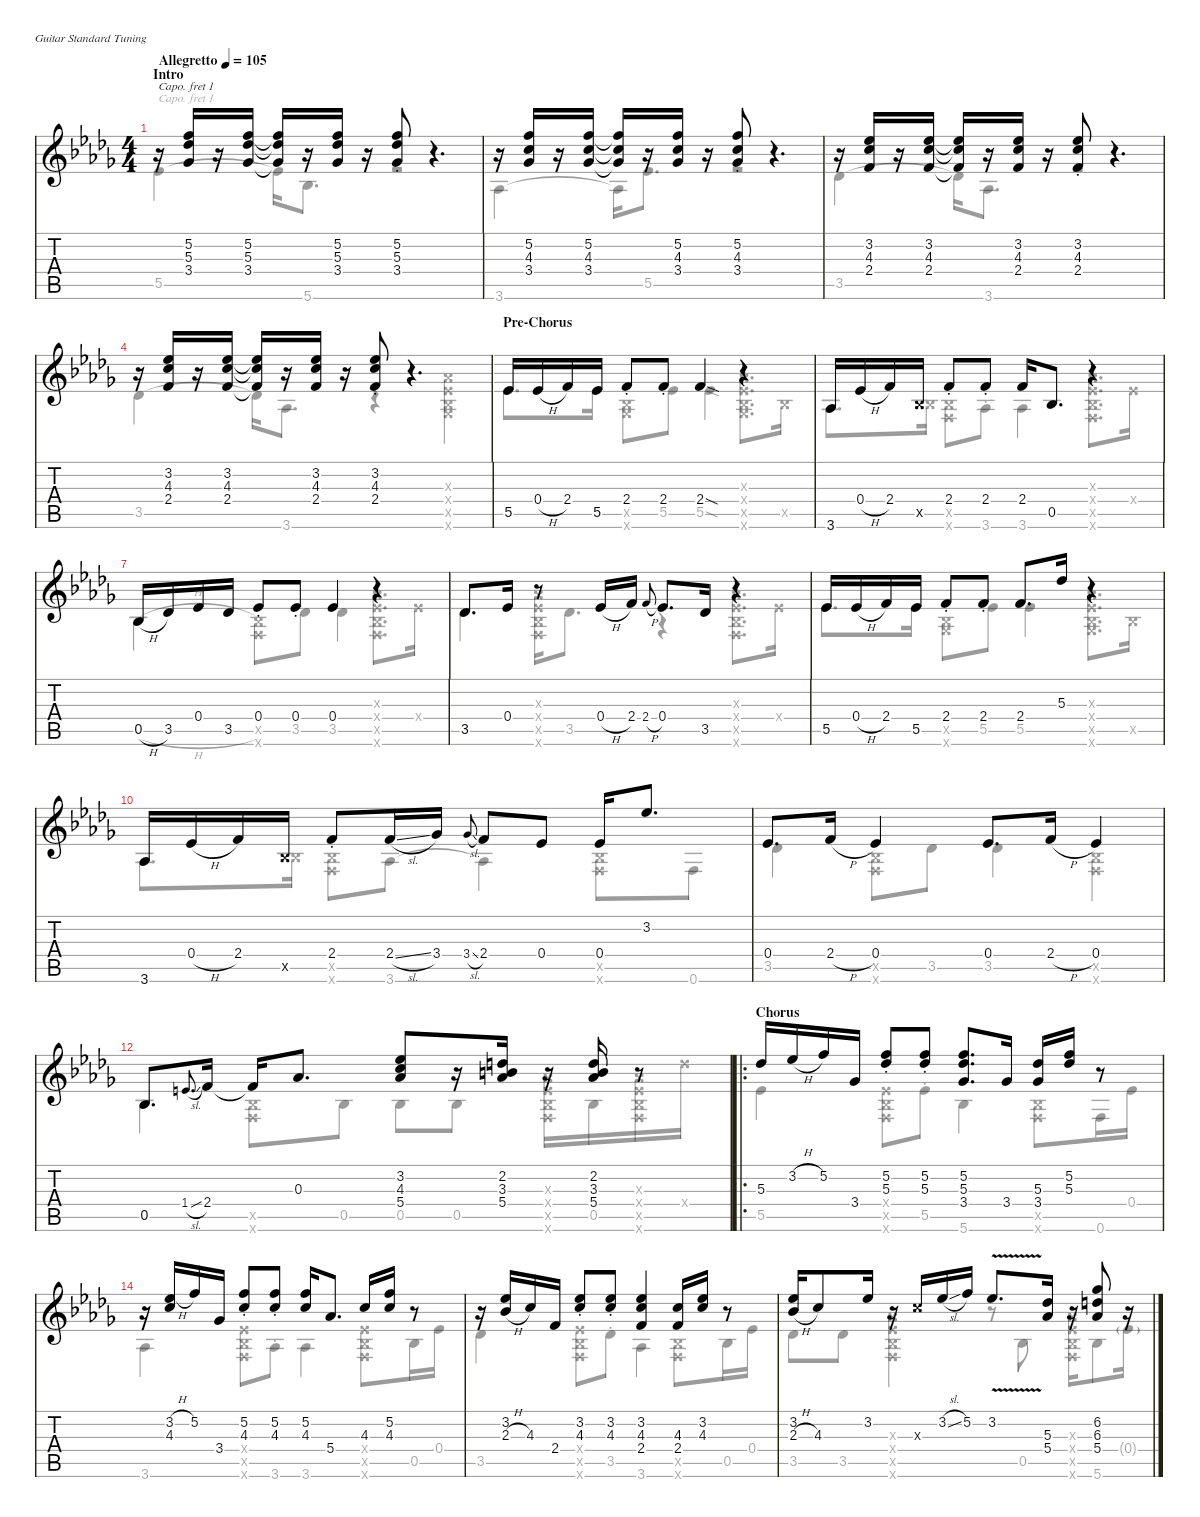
\defaultSystemsLayout 4
\hideDynamics
\bracketExtendMode nobrackets
\singleTrackTrackNamePolicy hidden
\multiTrackTrackNamePolicy hidden
\otherSystemsTrackNameOrientation horizontal
\extendBarLines
\defaultBarNumberDisplay FirstOfSystem
\track ("Steel Guitar" "s.guit.") {instrument acousticguitarsteel}
\staff {score tabs}
\capo 1
\tuning (E4 B3 G3 D3 A2 E2)
\voice
\ts (4 4)
\section ("" "Intro")
\tempo (105 "Allegretto")
\clef g2
\ks db
r.16{dy mf instrument acousticguitarsteel beam Up} (5.2{acc forcenatural} 5.3{acc b} 3.4{acc b}).16{beam Up} r.16{beam Up} (5.2{acc forcenatural} 5.3{acc b} 3.4{acc b}).16{beam Up} (5.2{t acc forcenatural} 5.3{t acc b} 3.4{t acc b}).16{beam Up} r.16{beam Up} (5.2{acc forcenatural} 5.3{acc b} 3.4{acc b}).16{beam Up} r.16{beam Up} (5.2{st acc forcenatural} 5.3{st acc b} 3.4{st acc b}).8{beam Up} r.4{d beam Up} |
r.16{beam Up} (5.2{acc forcenatural} 4.3{acc forcenatural} 3.4{acc b}).16{beam Up} r.16{beam Up} (5.2{acc forcenatural} 4.3{acc forcenatural} 3.4{acc b}).16{beam Up} (5.2{t acc forcenatural} 4.3{t acc forcenatural} 3.4{t acc b}).16{beam Up} r.16{beam Up} (5.2{acc forcenatural} 4.3{acc forcenatural} 3.4{acc b}).16{beam Up} r.16{beam Up} (5.2{st acc forcenatural} 4.3{st acc forcenatural} 3.4{st acc b}).8{beam Up} r.4{d beam Up} |
r.16{beam Up} (3.2{acc b} 4.3{acc forcenatural} 2.4{acc forcenatural}).16{beam Up} r.16{beam Up} (3.2{acc b} 4.3{acc forcenatural} 2.4{acc forcenatural}).16{beam Up} (3.2{t acc b} 4.3{t acc forcenatural} 2.4{t acc forcenatural}).16{beam Up} r.16{beam Up} (3.2{acc b} 4.3{acc forcenatural} 2.4{acc forcenatural}).16{beam Up} r.16{beam Up} (3.2{st acc b} 4.3{st acc forcenatural} 2.4{st acc forcenatural}).8{beam Up} r.4{d beam Up} |
r.16{beam Up} (3.2{acc b} 4.3{acc forcenatural} 2.4{acc forcenatural}).16{beam Up} r.16{beam Up} (3.2{acc b} 4.3{acc forcenatural} 2.4{acc forcenatural}).16{beam Up} (3.2{t acc b} 4.3{t acc forcenatural} 2.4{t acc forcenatural}).16{beam Up} r.16{beam Up} (3.2{acc b} 4.3{acc forcenatural} 2.4{acc forcenatural}).16{beam Up} r.16{beam Up} (3.2{st acc b} 4.3{st acc forcenatural} 2.4{st acc forcenatural}).8{beam Up} r.4{d beam Up} |
\section ("" "Pre-Chorus")
5.5{acc b}.16{beam Up} 0.4{h acc b}.16{beam Up} 2.4{acc forcenatural}.16{beam Up} 5.5{acc b}.16{beam Up} 2.4{st acc forcenatural}.8{beam Up} 2.4{st acc forcenatural}.8{beam Up} 2.4{sod acc forcenatural}.4{beam Up} r.4{beam Up} |
3.6{acc b}.16{beam Up} 0.4{h acc b}.16{beam Up} 2.4{acc forcenatural}.16{beam Up} 0.5{x acc b}.16{beam Up} 2.4{st acc forcenatural}.8{beam Up} 2.4{st acc forcenatural}.8{beam Up} 2.4{acc forcenatural}.16{beam Up} 0.5{acc b}.8{d beam Up} r.4{beam Up} |
0.5{h acc b}.16{beam Up} 3.5{acc b}.16{beam Up} 0.4{acc b}.16{beam Up} 3.5{acc b}.16{beam Up} 0.4{st acc b}.8{beam Up} 0.4{st acc b}.8{beam Up} 0.4{acc b}.4{beam Up} r.4{beam Up} |
3.5{acc b}.8{d beam Up} 0.4{acc b}.16{beam Up} r.8{beam Up} 0.4{h acc b}.16{beam Up} 2.4{acc forcenatural}.16{beam Up} 2.4{h acc forcenatural}.8{gr onbeat beam Up} 0.4{acc b}.8{d beam Up} 3.5{acc b}.16{beam Up} r.4{beam Up} |
5.5{acc b}.16{beam Up} 0.4{h acc b}.16{beam Up} 2.4{acc forcenatural}.16{beam Up} 5.5{acc b}.16{beam Up} 2.4{st acc forcenatural}.8{beam Up} 2.4{st acc forcenatural}.8{beam Up} 2.4{acc forcenatural}.8{d beam Up} 5.3{acc b}.16{beam Up} r.4{beam Up} |
3.6{acc b}.16{beam Up} 0.4{h acc b}.16{beam Up} 2.4{acc forcenatural}.16{beam Up} 0.5{x acc b}.16{beam Up} 2.4{st acc forcenatural}.8{beam Up} 2.4{sl acc forcenatural}.16{beam Up} 3.4{acc b}.16{beam Up} 3.4{sl acc b}.8{gr onbeat beam Up} 2.4{acc forcenatural}.8{beam Up} 0.4{acc b}.8{beam Up} 0.4{acc b}.16{beam Up} 3.2{acc b}.8{d beam Up} |
0.4{acc b}.8{d beam Up} 2.4{h acc forcenatural}.16{beam Up} 0.4{acc b}.4{beam Up} 0.4{acc b}.8{d beam Up} 2.4{h acc forcenatural}.16{beam Up} 0.4{acc b}.4{beam Up} |
0.5{acc b}.8{d beam Up} 1.4{sl acc forcenatural}.8{d gr onbeat beam Up} 2.4{acc forcenatural}.16{beam Up} 2.4{t acc forcenatural}.16{beam Up} 0.3{acc b}.8{d beam Up} (3.2{acc b} 4.3{acc forcenatural} 5.4{acc b}).8{beam Up} r.16{beam Up} (2.2{acc forcenatural} 3.3{acc forcenatural} 5.4{acc b}).16{beam Up} r.16{beam Up} (2.2{acc forcenatural} 3.3{acc forcenatural} 5.4{acc b}).16{beam Up} r.8{beam Up} |
\ro
\section ("" "Chorus")
5.3{acc b}.16{beam Up} 3.2{h acc b}.16{beam Up} 5.2{acc forcenatural}.16{beam Up} 3.4{acc b}.16{beam Up} (5.2{st acc forcenatural} 5.3{st acc b}).8{beam Up} (5.2{st acc forcenatural} 5.3{st acc b}).8{beam Up} (5.2{acc forcenatural} 5.3{acc b} 3.4{acc b}).8{d beam Up} 3.4{acc b}.16{beam Up} (3.4{acc b} 5.3{acc b}).16{beam Up} (5.2{acc forcenatural} 5.3{acc b}).16{beam Up} r.8{beam Up} |
r.16{beam Up} (4.3{acc forcenatural} 3.2{h acc b}).16{beam Up} 5.2{acc forcenatural}.16{beam Up} 3.4{acc b}.16{beam Up} (5.2{st acc forcenatural} 4.3{st acc forcenatural}).8{beam Up} (5.2{st acc forcenatural} 4.3{st acc forcenatural}).8{beam Up} (5.2{acc forcenatural} 4.3{acc forcenatural}).16{beam Up} 5.4{acc b}.8{d beam Up} 4.3{acc forcenatural}.16{beam Up} (5.2{acc forcenatural} 4.3{acc forcenatural}).16{beam Up} r.8{beam Up} |
r.16{beam Up} (2.3{h acc b} 3.2{acc b}).16{beam Up} 4.3{acc forcenatural}.16{beam Up} 2.4{acc forcenatural}.16{beam Up} (3.2{st acc b} 4.3{st acc forcenatural}).8{beam Up} (3.2{st acc b} 4.3{st acc forcenatural}).8{beam Up} (3.2{acc b} 4.3{acc forcenatural} 2.4{acc forcenatural}).4{beam Up} (4.3{acc forcenatural} 2.4{acc forcenatural}).16{beam Up} (3.2{acc b} 4.3{acc forcenatural}).16{beam Up} r.8{beam Up} |
(3.2{acc b} 2.3{h acc b}).16{beam Up} 4.3{acc forcenatural}.8{beam Up} 3.2{acc b}.16{beam Up} r.16{beam Up} 4.3{x acc forcenatural}.16{beam Up} 3.2{sl acc b}.16{beam Up} 5.2{acc forcenatural}.16{beam Up} 3.2{v acc b}.8{d beam Up} (5.3{acc b} 5.4{acc b}).16{beam Up} r.16{beam Up} (6.2{acc b} 6.3{acc forcenatural} 5.4{acc b}).8{beam Up} r.16{beam Up}
\voice
\clef g2
\ottava regular
\simile none
\ks db
|
|
|
|
|
|
|
|
|
|
|
|
|
|
|
\voice
\clef g2
\ottava regular
\simile none
\ks db
5.5{acc b}.4{dy mf beam Down} 5.5{t acc b}.16{beam Down} 5.6{acc b}.8{d beam Down} r.2{beam Down} |
3.6{acc b}.4{beam Down} 3.6{t acc b}.16{beam Down} 5.5{acc b}.8{d beam Down} r.2{beam Down} |
3.5{acc b}.4{beam Down} 3.5{t acc b}.16{beam Down} 3.6{acc b}.8{d beam Down} r.2{beam Down} |
3.5{acc b}.4{beam Down} 3.5{t acc b}.16{beam Down} 3.6{acc b}.8{d beam Down} r.4{beam Down} (1.6{x acc b} 0.5{x acc b} 0.4{x acc b} 0.3{x acc b}).4{beam Down} |
5.5{acc b}.8{d beam Down} 5.5{acc b}.16{beam Down} (0.5{x acc b} 1.6{x acc b}).8{beam Down} 5.5{st acc b}.8{beam Down} 5.5{sod acc b}.4{beam Down} (1.6{x acc b} 0.5{x acc b} 0.4{x acc b} 0.3{x acc b}).8{d beam Down} 0.5{x acc b}.16{beam Down} |
3.6{acc b}.8{d beam Down} 0.5{x acc b}.16{beam Down} (0.6{x acc forcenatural} 0.5{x acc b}).8{beam Down} 3.6{st acc b}.8{beam Down} 3.6{acc b}.4{beam Down} (0.6{x acc forcenatural} 0.5{x acc b} 0.4{x acc b} 0.3{x acc b}).8{d beam Down} 0.4{x acc b}.16{beam Down} |
0.5{h acc b}.4{beam Down} (0.6{x acc forcenatural} 0.5{x acc b}).8{beam Down} 3.5{st acc b}.8{beam Down} 3.5{acc b}.4{beam Down} (0.6{x acc forcenatural} 0.5{x acc b} 0.4{x acc b} 0.3{x acc b}).8{d beam Down} 0.4{x acc b}.16{beam Down} |
3.5{acc b}.4{beam Down} (0.6{x acc forcenatural} 0.5{x acc b} 0.4{x acc b} 0.3{x acc b}).16{beam Down} 3.5{acc b}.8{d beam Down} r.4{beam Down} (0.6{x acc forcenatural} 0.5{x acc b} 0.4{x acc b} 0.3{x acc b}).8{d beam Down} 0.4{x acc b}.16{beam Down} |
5.5{acc b}.8{d beam Down} 5.5{acc b}.16{beam Down} (0.5{x acc b} 1.6{x acc b}).8{beam Down} 5.5{st acc b}.8{beam Down} 5.5{acc b}.4{beam Down} (1.6{x acc b} 0.5{x acc b} 0.4{x acc b} 0.3{x acc b}).8{d beam Down} 0.5{x acc b}.16{beam Down} |
3.6{acc b}.8{d beam Down} 0.5{x acc b}.16{beam Down} (0.6{x acc forcenatural} 0.5{x acc b}).8{beam Down} 3.6{acc b}.8{beam Down} 3.6{t acc b}.4{beam Down} (0.6{x acc forcenatural} 0.5{x acc b}).8{beam Down} 0.6{acc forcenatural}.8{beam Down} |
3.5{acc b}.4{beam Down} (0.5{x acc b} 0.6{x acc forcenatural}).8{beam Down} 3.5{acc b}.8{beam Down} 3.5{acc b}.4{beam Down} (0.5{x acc b} 0.6{x acc forcenatural}).4{beam Down} |
0.5{acc b}.4{beam Down} (0.5{x acc b} 0.6{x acc forcenatural}).8{beam Down} 0.5{acc b}.8{beam Down} 0.5{acc b}.8{beam Down} 0.5{acc b}.8{beam Down} (0.6{x acc forcenatural} 0.5{x acc b} 0.3{x acc b} 1.4{x acc forcenatural}).16{beam Down} 0.5{acc b}.16{beam Down} (0.6{x acc forcenatural} 0.5{x acc b} 1.4{x acc forcenatural} 0.3{x acc b}).16{beam Down} 11.4{x acc forcenatural}.16{beam Down} |
5.5{acc b}.4{beam Down} (0.6{x acc forcenatural} 0.5{x acc b} 0.4{x acc b}).8{beam Down} 5.5{st acc b}.8{beam Down} 5.6{acc b}.4{beam Down} (0.6{x acc forcenatural} 0.5{x acc b}).8{beam Down} 0.6{acc forcenatural}.16{beam Down} 0.4{acc b}.16{beam Down} |
3.6{acc b}.4{beam Down} (0.6{x acc forcenatural} 0.5{x acc b} 0.4{x acc b}).8{beam Down} 3.6{st acc b}.8{beam Down} 3.6{acc b}.4{beam Down} (0.6{x acc forcenatural} 0.5{x acc b} 0.4{x acc b}).8{beam Down} 0.5{acc b}.16{beam Down} 0.4{acc b}.16{beam Down} |
3.5{acc b}.4{beam Down} (0.6{x acc forcenatural} 0.5{x acc b} 0.4{x acc b}).8{beam Down} 3.5{st acc b}.8{beam Down} 3.6{acc b}.4{beam Down} (0.5{x acc b} 0.6{x acc forcenatural}).8{beam Down} 0.5{acc b}.16{beam Down} 0.4{acc b}.16{beam Down} |
3.5{acc b}.8{beam Down} 3.5{acc b}.8{beam Down} (0.4{x acc b} 0.3{x acc b} 0.5{x acc b} 0.6{x acc forcenatural}).4{beam Down} r.8{beam Down} 0.5{acc b}.8{beam Down} (0.6{x acc forcenatural} 0.5{x acc b} 0.4{x acc b} 0.3{x acc b}).16{beam Down} 5.6{acc b}.8{beam Down} 0.4{g acc b}.16{beam Down}
